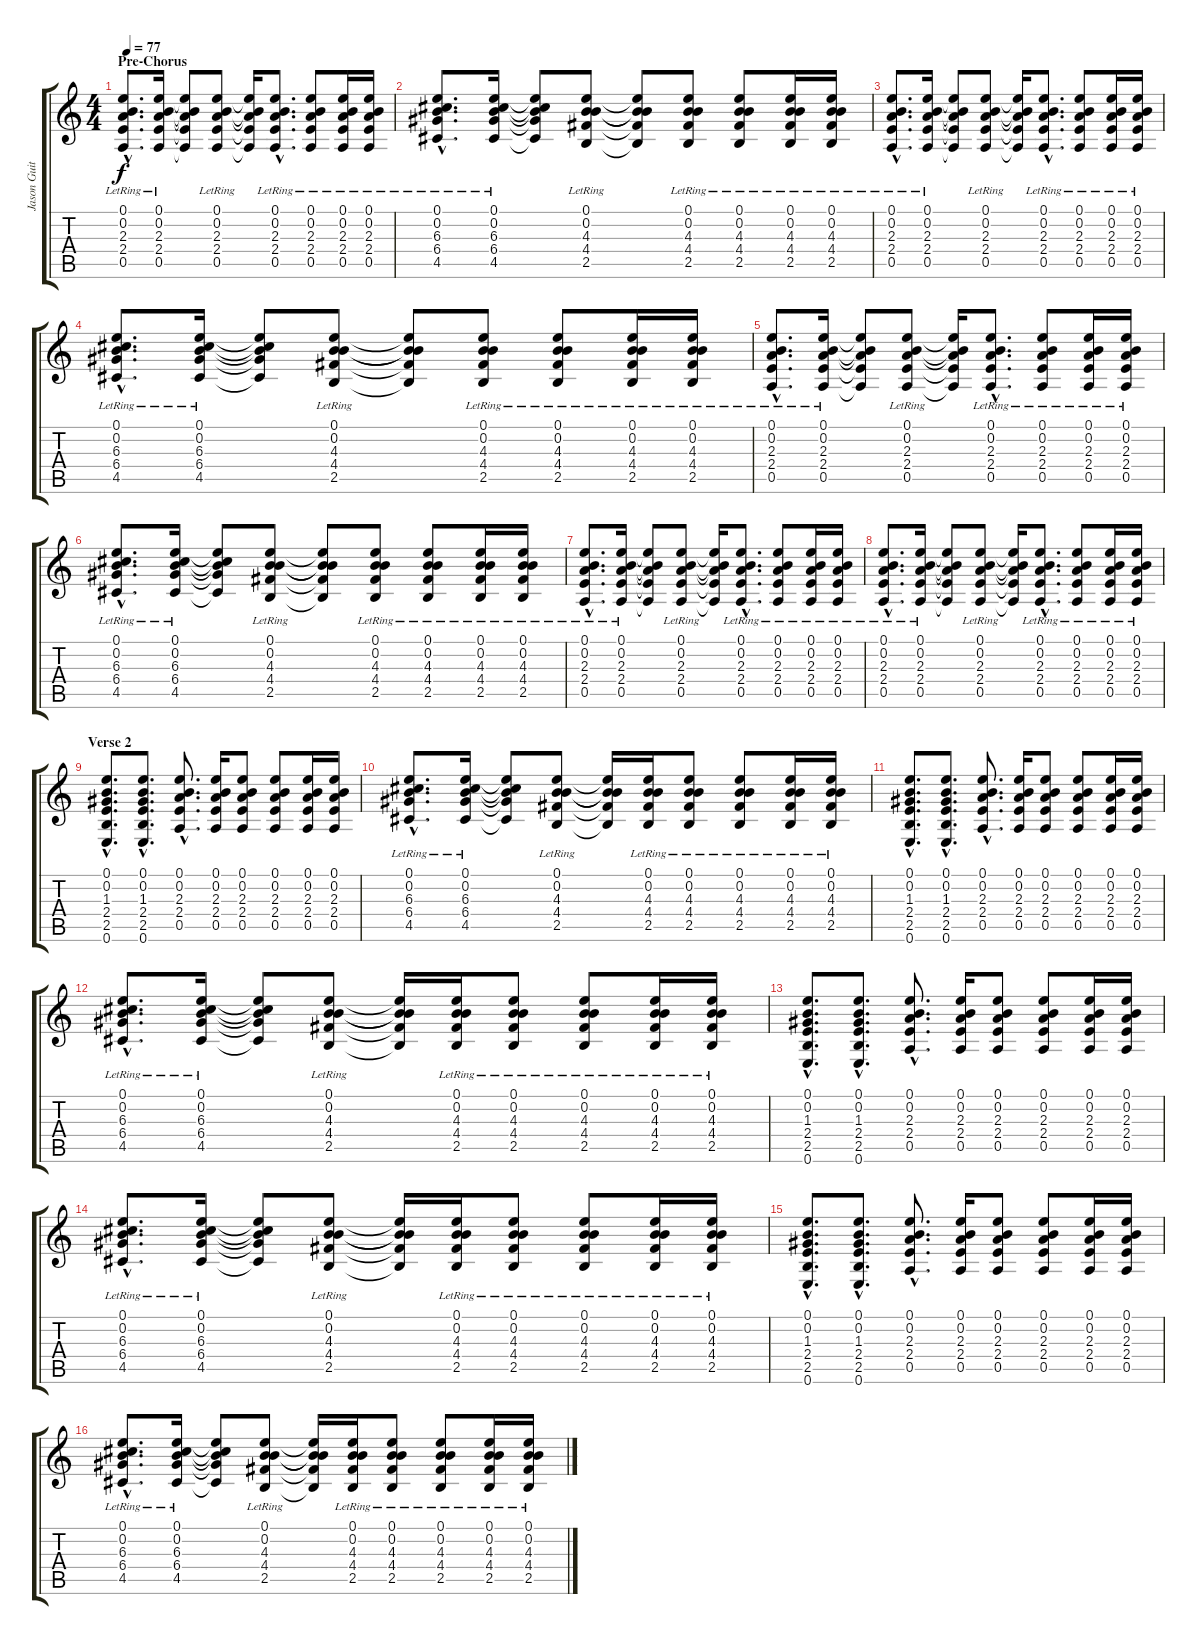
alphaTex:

\track ("Jason Guitar" "Jason Guit") {instrument acousticguitarsteel}
\staff {score tabs}
\tuning (E4 B3 G3 D3 A2 E2) {hide}
\ts (4 4)
\section ("" "Pre-Chorus")
\tempo 77
\clef g2
\ks c
(0.1{hac lr} 0.2{hac lr} 2.3{hac lr} 2.4{hac lr} 0.5{hac lr}).8{d dy f} (0.1{lr} 0.2{lr} 2.3{lr} 2.4{lr} 0.5{lr}).16 (0.1{t} 0.2{t} 2.3{t} 2.4{t} 0.5{t}).8 (0.1{lr} 0.2{lr} 2.3{lr} 2.4{lr} 0.5{lr}).8 (0.1{t} 0.2{t} 2.3{t} 2.4{t} 0.5{t}).16 (0.1{hac lr} 0.2{hac lr} 2.3{hac lr} 2.4{hac lr} 0.5{hac lr}).8{d} (0.1{lr} 0.2{lr} 2.3{lr} 2.4{lr} 0.5{lr}).8 (0.1{lr} 0.2{lr} 2.3{lr} 2.4{lr} 0.5{lr}).16 (0.1{lr} 0.2{lr} 2.3{lr} 2.4{lr} 0.5{lr}).16 |
(0.1{hac lr} 0.2{hac lr} 6.3{hac lr} 6.4{hac lr} 4.5{hac lr}).8{d} (0.1{lr} 0.2{lr} 6.3{lr} 6.4{lr} 4.5{lr}).16 (0.1{t} 0.2{t} 6.3{t} 6.4{t} 4.5{t}).8 (0.1{lr} 0.2{lr} 4.3{lr} 4.4{lr} 2.5{lr}).8 (0.1{t} 0.2{t} 4.3{t} 4.4{t} 2.5{t}).8 (0.1{lr} 0.2{lr} 4.3{lr} 4.4{lr} 2.5{lr}).8 (0.1{lr} 0.2{lr} 4.3{lr} 4.4{lr} 2.5{lr}).8 (0.1{lr} 0.2{lr} 4.3{lr} 4.4{lr} 2.5{lr}).16 (0.1{lr} 0.2{lr} 4.3{lr} 4.4{lr} 2.5{lr}).16 |
(0.1{hac lr} 0.2{hac lr} 2.3{hac lr} 2.4{hac lr} 0.5{hac lr}).8{d} (0.1{lr} 0.2{lr} 2.3{lr} 2.4{lr} 0.5{lr}).16 (0.1{t} 0.2{t} 2.3{t} 2.4{t} 0.5{t}).8 (0.1{lr} 0.2{lr} 2.3{lr} 2.4{lr} 0.5{lr}).8 (0.1{t} 0.2{t} 2.3{t} 2.4{t} 0.5{t}).16 (0.1{hac lr} 0.2{hac lr} 2.3{hac lr} 2.4{hac lr} 0.5{hac lr}).8{d} (0.1{lr} 0.2{lr} 2.3{lr} 2.4{lr} 0.5{lr}).8 (0.1{lr} 0.2{lr} 2.3{lr} 2.4{lr} 0.5{lr}).16 (0.1{lr} 0.2{lr} 2.3{lr} 2.4{lr} 0.5{lr}).16 |
(0.1{hac lr} 0.2{hac lr} 6.3{hac lr} 6.4{hac lr} 4.5{hac lr}).8{d} (0.1{lr} 0.2{lr} 6.3{lr} 6.4{lr} 4.5{lr}).16 (0.1{t} 0.2{t} 6.3{t} 6.4{t} 4.5{t}).8 (0.1{lr} 0.2{lr} 4.3{lr} 4.4{lr} 2.5{lr}).8 (0.1{t} 0.2{t} 4.3{t} 4.4{t} 2.5{t}).8 (0.1{lr} 0.2{lr} 4.3{lr} 4.4{lr} 2.5{lr}).8 (0.1{lr} 0.2{lr} 4.3{lr} 4.4{lr} 2.5{lr}).8 (0.1{lr} 0.2{lr} 4.3{lr} 4.4{lr} 2.5{lr}).16 (0.1{lr} 0.2{lr} 4.3{lr} 4.4{lr} 2.5{lr}).16 |
(0.1{hac lr} 0.2{hac lr} 2.3{hac lr} 2.4{hac lr} 0.5{hac lr}).8{d} (0.1{lr} 0.2{lr} 2.3{lr} 2.4{lr} 0.5{lr}).16 (0.1{t} 0.2{t} 2.3{t} 2.4{t} 0.5{t}).8 (0.1{lr} 0.2{lr} 2.3{lr} 2.4{lr} 0.5{lr}).8 (0.1{t} 0.2{t} 2.3{t} 2.4{t} 0.5{t}).16 (0.1{hac lr} 0.2{hac lr} 2.3{hac lr} 2.4{hac lr} 0.5{hac lr}).8{d} (0.1{lr} 0.2{lr} 2.3{lr} 2.4{lr} 0.5{lr}).8 (0.1{lr} 0.2{lr} 2.3{lr} 2.4{lr} 0.5{lr}).16 (0.1{lr} 0.2{lr} 2.3{lr} 2.4{lr} 0.5{lr}).16 |
(0.1{hac lr} 0.2{hac lr} 6.3{hac lr} 6.4{hac lr} 4.5{hac lr}).8{d} (0.1{lr} 0.2{lr} 6.3{lr} 6.4{lr} 4.5{lr}).16 (0.1{t} 0.2{t} 6.3{t} 6.4{t} 4.5{t}).8 (0.1{lr} 0.2{lr} 4.3{lr} 4.4{lr} 2.5{lr}).8 (0.1{t} 0.2{t} 4.3{t} 4.4{t} 2.5{t}).8 (0.1{lr} 0.2{lr} 4.3{lr} 4.4{lr} 2.5{lr}).8 (0.1{lr} 0.2{lr} 4.3{lr} 4.4{lr} 2.5{lr}).8 (0.1{lr} 0.2{lr} 4.3{lr} 4.4{lr} 2.5{lr}).16 (0.1{lr} 0.2{lr} 4.3{lr} 4.4{lr} 2.5{lr}).16 |
(0.1{hac lr} 0.2{hac lr} 2.3{hac lr} 2.4{hac lr} 0.5{hac lr}).8{d} (0.1{lr} 0.2{lr} 2.3{lr} 2.4{lr} 0.5{lr}).16 (0.1{t} 0.2{t} 2.3{t} 2.4{t} 0.5{t}).8 (0.1{lr} 0.2{lr} 2.3{lr} 2.4{lr} 0.5{lr}).8 (0.1{t} 0.2{t} 2.3{t} 2.4{t} 0.5{t}).16 (0.1{hac lr} 0.2{hac lr} 2.3{hac lr} 2.4{hac lr} 0.5{hac lr}).8{d} (0.1{lr} 0.2{lr} 2.3{lr} 2.4{lr} 0.5{lr}).8 (0.1{lr} 0.2{lr} 2.3{lr} 2.4{lr} 0.5{lr}).16 (0.1{lr} 0.2{lr} 2.3{lr} 2.4{lr} 0.5{lr}).16 |
(0.1{hac lr} 0.2{hac lr} 2.3{hac lr} 2.4{hac lr} 0.5{hac lr}).8{d} (0.1{lr} 0.2{lr} 2.3{lr} 2.4{lr} 0.5{lr}).16 (0.1{t} 0.2{t} 2.3{t} 2.4{t} 0.5{t}).8 (0.1{lr} 0.2{lr} 2.3{lr} 2.4{lr} 0.5{lr}).8 (0.1{t} 0.2{t} 2.3{t} 2.4{t} 0.5{t}).16 (0.1{hac lr} 0.2{hac lr} 2.3{hac lr} 2.4{hac lr} 0.5{hac lr}).8{d} (0.1{lr} 0.2{lr} 2.3{lr} 2.4{lr} 0.5{lr}).8 (0.1{lr} 0.2{lr} 2.3{lr} 2.4{lr} 0.5{lr}).16 (0.1{lr} 0.2{lr} 2.3{lr} 2.4{lr} 0.5{lr}).16 |
\section ("" "Verse 2")
(0.1{hac} 0.2{hac} 1.3{hac} 2.4{hac} 2.5{hac} 0.6{hac}).8{d} (0.1{hac} 0.2{hac} 1.3{hac} 2.4{hac} 2.5{hac} 0.6{hac}).8{d} (0.1{hac} 0.2{hac} 2.3{hac} 2.4{hac} 0.5{hac}).8{d} (0.1 0.2 2.3 2.4 0.5).16 (0.1 0.2 2.3 2.4 0.5).8 (0.1 0.2 2.3 2.4 0.5).8 (0.1 0.2 2.3 2.4 0.5).16 (0.1 0.2 2.3 2.4 0.5).16 |
(0.1{hac lr} 0.2{hac lr} 6.3{hac lr} 6.4{hac lr} 4.5{hac lr}).8{d} (0.1{lr} 0.2{lr} 6.3{lr} 6.4{lr} 4.5{lr}).16 (0.1{t} 0.2{t} 6.3{t} 6.4{t} 4.5{t}).8 (0.1{lr} 0.2{lr} 4.3{lr} 4.4{lr} 2.5{lr}).8 (0.1{t} 0.2{t} 4.3{t} 4.4{t} 2.5{t}).16 (0.1{lr} 0.2{lr} 4.3{lr} 4.4{lr} 2.5{lr}).16 (0.1{lr} 0.2{lr} 4.3{lr} 4.4{lr} 2.5{lr}).8 (0.1{lr} 0.2{lr} 4.3{lr} 4.4{lr} 2.5{lr}).8 (0.1{lr} 0.2{lr} 4.3{lr} 4.4{lr} 2.5{lr}).16 (0.1{lr} 0.2{lr} 4.3{lr} 4.4{lr} 2.5{lr}).16 |
(0.1{hac} 0.2{hac} 1.3{hac} 2.4{hac} 2.5{hac} 0.6{hac}).8{d} (0.1{hac} 0.2{hac} 1.3{hac} 2.4{hac} 2.5{hac} 0.6{hac}).8{d} (0.1{hac} 0.2{hac} 2.3{hac} 2.4{hac} 0.5{hac}).8{d} (0.1 0.2 2.3 2.4 0.5).16 (0.1 0.2 2.3 2.4 0.5).8 (0.1 0.2 2.3 2.4 0.5).8 (0.1 0.2 2.3 2.4 0.5).16 (0.1 0.2 2.3 2.4 0.5).16 |
(0.1{hac lr} 0.2{hac lr} 6.3{hac lr} 6.4{hac lr} 4.5{hac lr}).8{d} (0.1{lr} 0.2{lr} 6.3{lr} 6.4{lr} 4.5{lr}).16 (0.1{t} 0.2{t} 6.3{t} 6.4{t} 4.5{t}).8 (0.1{lr} 0.2{lr} 4.3{lr} 4.4{lr} 2.5{lr}).8 (0.1{t} 0.2{t} 4.3{t} 4.4{t} 2.5{t}).16 (0.1{lr} 0.2{lr} 4.3{lr} 4.4{lr} 2.5{lr}).16 (0.1{lr} 0.2{lr} 4.3{lr} 4.4{lr} 2.5{lr}).8 (0.1{lr} 0.2{lr} 4.3{lr} 4.4{lr} 2.5{lr}).8 (0.1{lr} 0.2{lr} 4.3{lr} 4.4{lr} 2.5{lr}).16 (0.1{lr} 0.2{lr} 4.3{lr} 4.4{lr} 2.5{lr}).16 |
(0.1{hac} 0.2{hac} 1.3{hac} 2.4{hac} 2.5{hac} 0.6{hac}).8{d} (0.1{hac} 0.2{hac} 1.3{hac} 2.4{hac} 2.5{hac} 0.6{hac}).8{d} (0.1{hac} 0.2{hac} 2.3{hac} 2.4{hac} 0.5{hac}).8{d} (0.1 0.2 2.3 2.4 0.5).16 (0.1 0.2 2.3 2.4 0.5).8 (0.1 0.2 2.3 2.4 0.5).8 (0.1 0.2 2.3 2.4 0.5).16 (0.1 0.2 2.3 2.4 0.5).16 |
(0.1{hac lr} 0.2{hac lr} 6.3{hac lr} 6.4{hac lr} 4.5{hac lr}).8{d} (0.1{lr} 0.2{lr} 6.3{lr} 6.4{lr} 4.5{lr}).16 (0.1{t} 0.2{t} 6.3{t} 6.4{t} 4.5{t}).8 (0.1{lr} 0.2{lr} 4.3{lr} 4.4{lr} 2.5{lr}).8 (0.1{t} 0.2{t} 4.3{t} 4.4{t} 2.5{t}).16 (0.1{lr} 0.2{lr} 4.3{lr} 4.4{lr} 2.5{lr}).16 (0.1{lr} 0.2{lr} 4.3{lr} 4.4{lr} 2.5{lr}).8 (0.1{lr} 0.2{lr} 4.3{lr} 4.4{lr} 2.5{lr}).8 (0.1{lr} 0.2{lr} 4.3{lr} 4.4{lr} 2.5{lr}).16 (0.1{lr} 0.2{lr} 4.3{lr} 4.4{lr} 2.5{lr}).16 |
(0.1{hac} 0.2{hac} 1.3{hac} 2.4{hac} 2.5{hac} 0.6{hac}).8{d} (0.1{hac} 0.2{hac} 1.3{hac} 2.4{hac} 2.5{hac} 0.6{hac}).8{d} (0.1{hac} 0.2{hac} 2.3{hac} 2.4{hac} 0.5{hac}).8{d} (0.1 0.2 2.3 2.4 0.5).16 (0.1 0.2 2.3 2.4 0.5).8 (0.1 0.2 2.3 2.4 0.5).8 (0.1 0.2 2.3 2.4 0.5).16 (0.1 0.2 2.3 2.4 0.5).16 |
(0.1{hac lr} 0.2{hac lr} 6.3{hac lr} 6.4{hac lr} 4.5{hac lr}).8{d} (0.1{lr} 0.2{lr} 6.3{lr} 6.4{lr} 4.5{lr}).16 (0.1{t} 0.2{t} 6.3{t} 6.4{t} 4.5{t}).8 (0.1{lr} 0.2{lr} 4.3{lr} 4.4{lr} 2.5{lr}).8 (0.1{t} 0.2{t} 4.3{t} 4.4{t} 2.5{t}).16 (0.1{lr} 0.2{lr} 4.3{lr} 4.4{lr} 2.5{lr}).16 (0.1{lr} 0.2{lr} 4.3{lr} 4.4{lr} 2.5{lr}).8 (0.1{lr} 0.2{lr} 4.3{lr} 4.4{lr} 2.5{lr}).8 (0.1{lr} 0.2{lr} 4.3{lr} 4.4{lr} 2.5{lr}).16 (0.1{lr} 0.2{lr} 4.3{lr} 4.4{lr} 2.5{lr}).16
